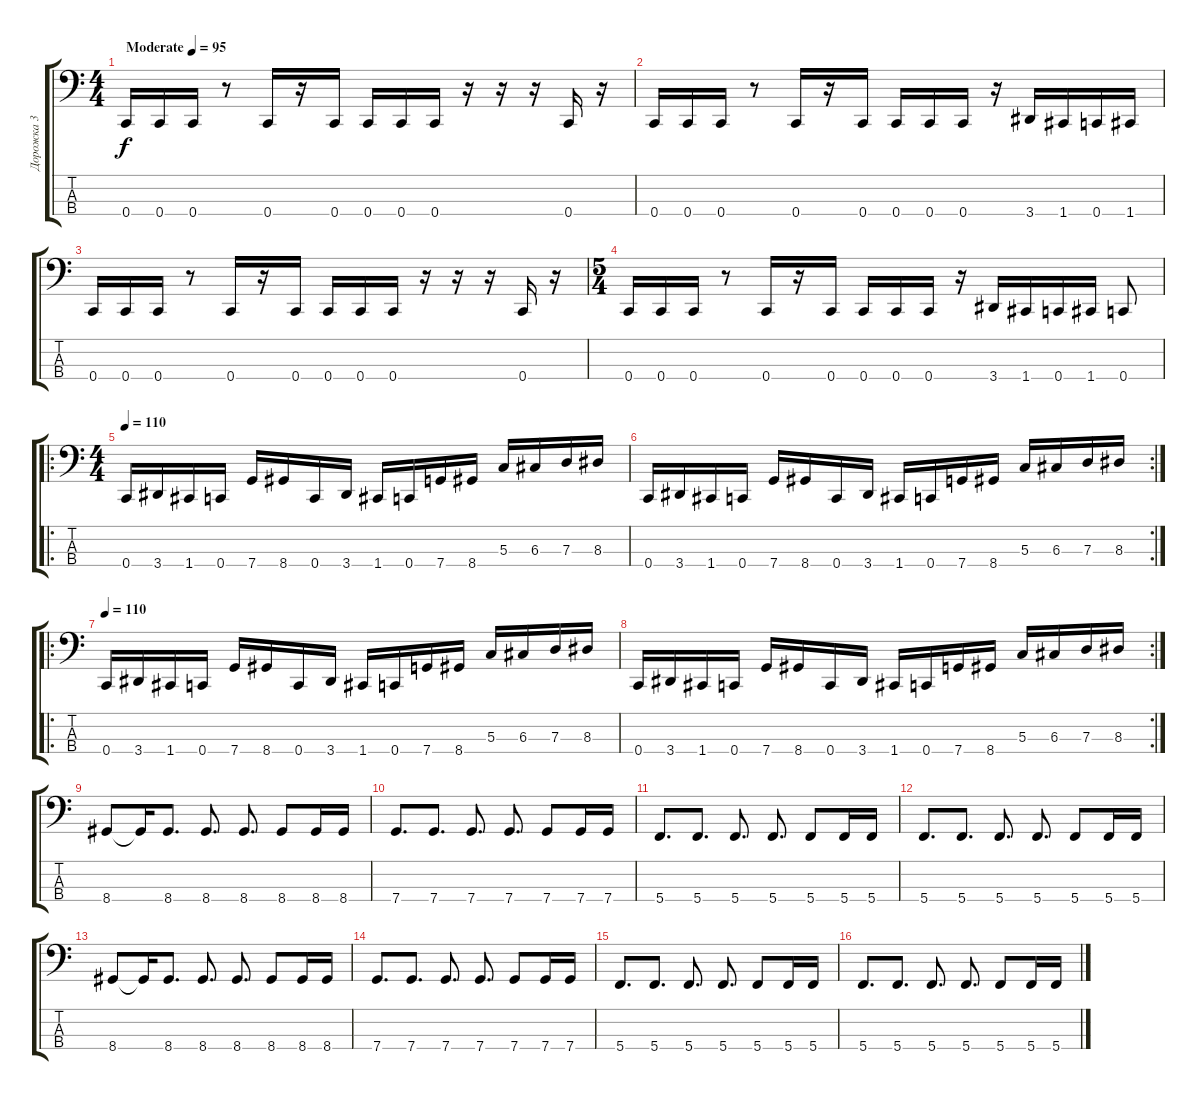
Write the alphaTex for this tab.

\track ("Дорожка 3" "Дорожка 3") {instrument electricbassfinger}
\staff {score tabs}
\tuning (F2 C2 G1 C1) {hide}
\ts (4 4)
\tempo (95 "Moderate")
\clef f4
\ks c
0.4.16{dy f instrument electricbassfinger} 0.4.16 0.4.16 r.8 0.4.16 r.16 0.4.16 0.4.16 0.4.16 0.4.16 r.16 r.16 r.16 0.4.16 r.16 |
0.4.16 0.4.16 0.4.16 r.8 0.4.16 r.16 0.4.16 0.4.16 0.4.16 0.4.16 r.16 3.4.16 1.4.16 0.4.16 1.4.16 |
0.4.16 0.4.16 0.4.16 r.8 0.4.16 r.16 0.4.16 0.4.16 0.4.16 0.4.16 r.16 r.16 r.16 0.4.16 r.16 |
\ts (5 4)
0.4.16 0.4.16 0.4.16 r.8 0.4.16 r.16 0.4.16 0.4.16 0.4.16 0.4.16 r.16 3.4.16 1.4.16 0.4.16 1.4.16 0.4.8 |
\ro
\ts (4 4)
\tempo 110
0.4.16 3.4.16 1.4.16 0.4.16 7.4.16 8.4.16 0.4.16 3.4.16 1.4.16 0.4.16 7.4.16 8.4.16 5.3.16 6.3.16 7.3.16 8.3.16 |
\rc 2
0.4.16 3.4.16 1.4.16 0.4.16 7.4.16 8.4.16 0.4.16 3.4.16 1.4.16 0.4.16 7.4.16 8.4.16 5.3.16 6.3.16 7.3.16 8.3.16 |
\ro
\tempo 110
0.4.16 3.4.16 1.4.16 0.4.16 7.4.16 8.4.16 0.4.16 3.4.16 1.4.16 0.4.16 7.4.16 8.4.16 5.3.16 6.3.16 7.3.16 8.3.16 |
\rc 2
0.4.16 3.4.16 1.4.16 0.4.16 7.4.16 8.4.16 0.4.16 3.4.16 1.4.16 0.4.16 7.4.16 8.4.16 5.3.16 6.3.16 7.3.16 8.3.16 |
8.4.8 8.4{t}.16 8.4.8{d} 8.4.8{d} 8.4.8{d} 8.4.8 8.4.16 8.4.16 |
7.4.8{d} 7.4.8{d} 7.4.8{d} 7.4.8{d} 7.4.8 7.4.16 7.4.16 |
5.4.8{d} 5.4.8{d} 5.4.8{d} 5.4.8{d} 5.4.8 5.4.16 5.4.16 |
5.4.8{d} 5.4.8{d} 5.4.8{d} 5.4.8{d} 5.4.8 5.4.16 5.4.16 |
8.4.8 8.4{t}.16 8.4.8{d} 8.4.8{d} 8.4.8{d} 8.4.8 8.4.16 8.4.16 |
7.4.8{d} 7.4.8{d} 7.4.8{d} 7.4.8{d} 7.4.8 7.4.16 7.4.16 |
5.4.8{d} 5.4.8{d} 5.4.8{d} 5.4.8{d} 5.4.8 5.4.16 5.4.16 |
5.4.8{d} 5.4.8{d} 5.4.8{d} 5.4.8{d} 5.4.8 5.4.16 5.4.16
